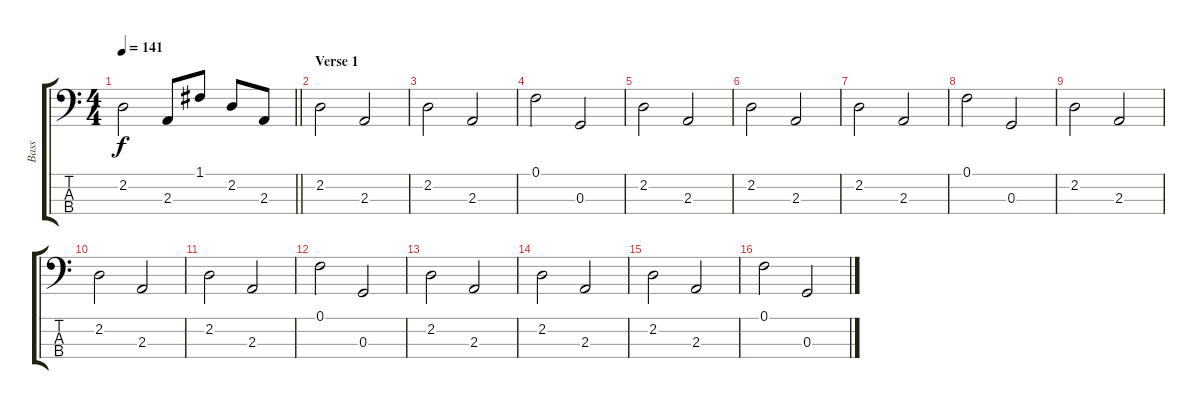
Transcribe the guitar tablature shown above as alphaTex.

\track ("Bass" "Bass") {instrument electricbassfinger}
\staff {score tabs}
\tuning (F2 C2 G1 D1) {hide}
\ts (4 4)
\tempo 141
\clef f4
\barLineRight lightlight
\ks c
2.2.2{dy f} 2.3.8 1.1.8 2.2.8 2.3.8 |
\section ("" "Verse 1")
2.2.2 2.3.2 |
2.2.2 2.3.2 |
0.1.2 0.3.2 |
2.2.2 2.3.2 |
2.2.2 2.3.2 |
2.2.2 2.3.2 |
0.1.2 0.3.2 |
2.2.2 2.3.2 |
2.2.2 2.3.2 |
2.2.2 2.3.2 |
0.1.2 0.3.2 |
2.2.2 2.3.2 |
2.2.2 2.3.2 |
2.2.2 2.3.2 |
0.1.2 0.3.2
